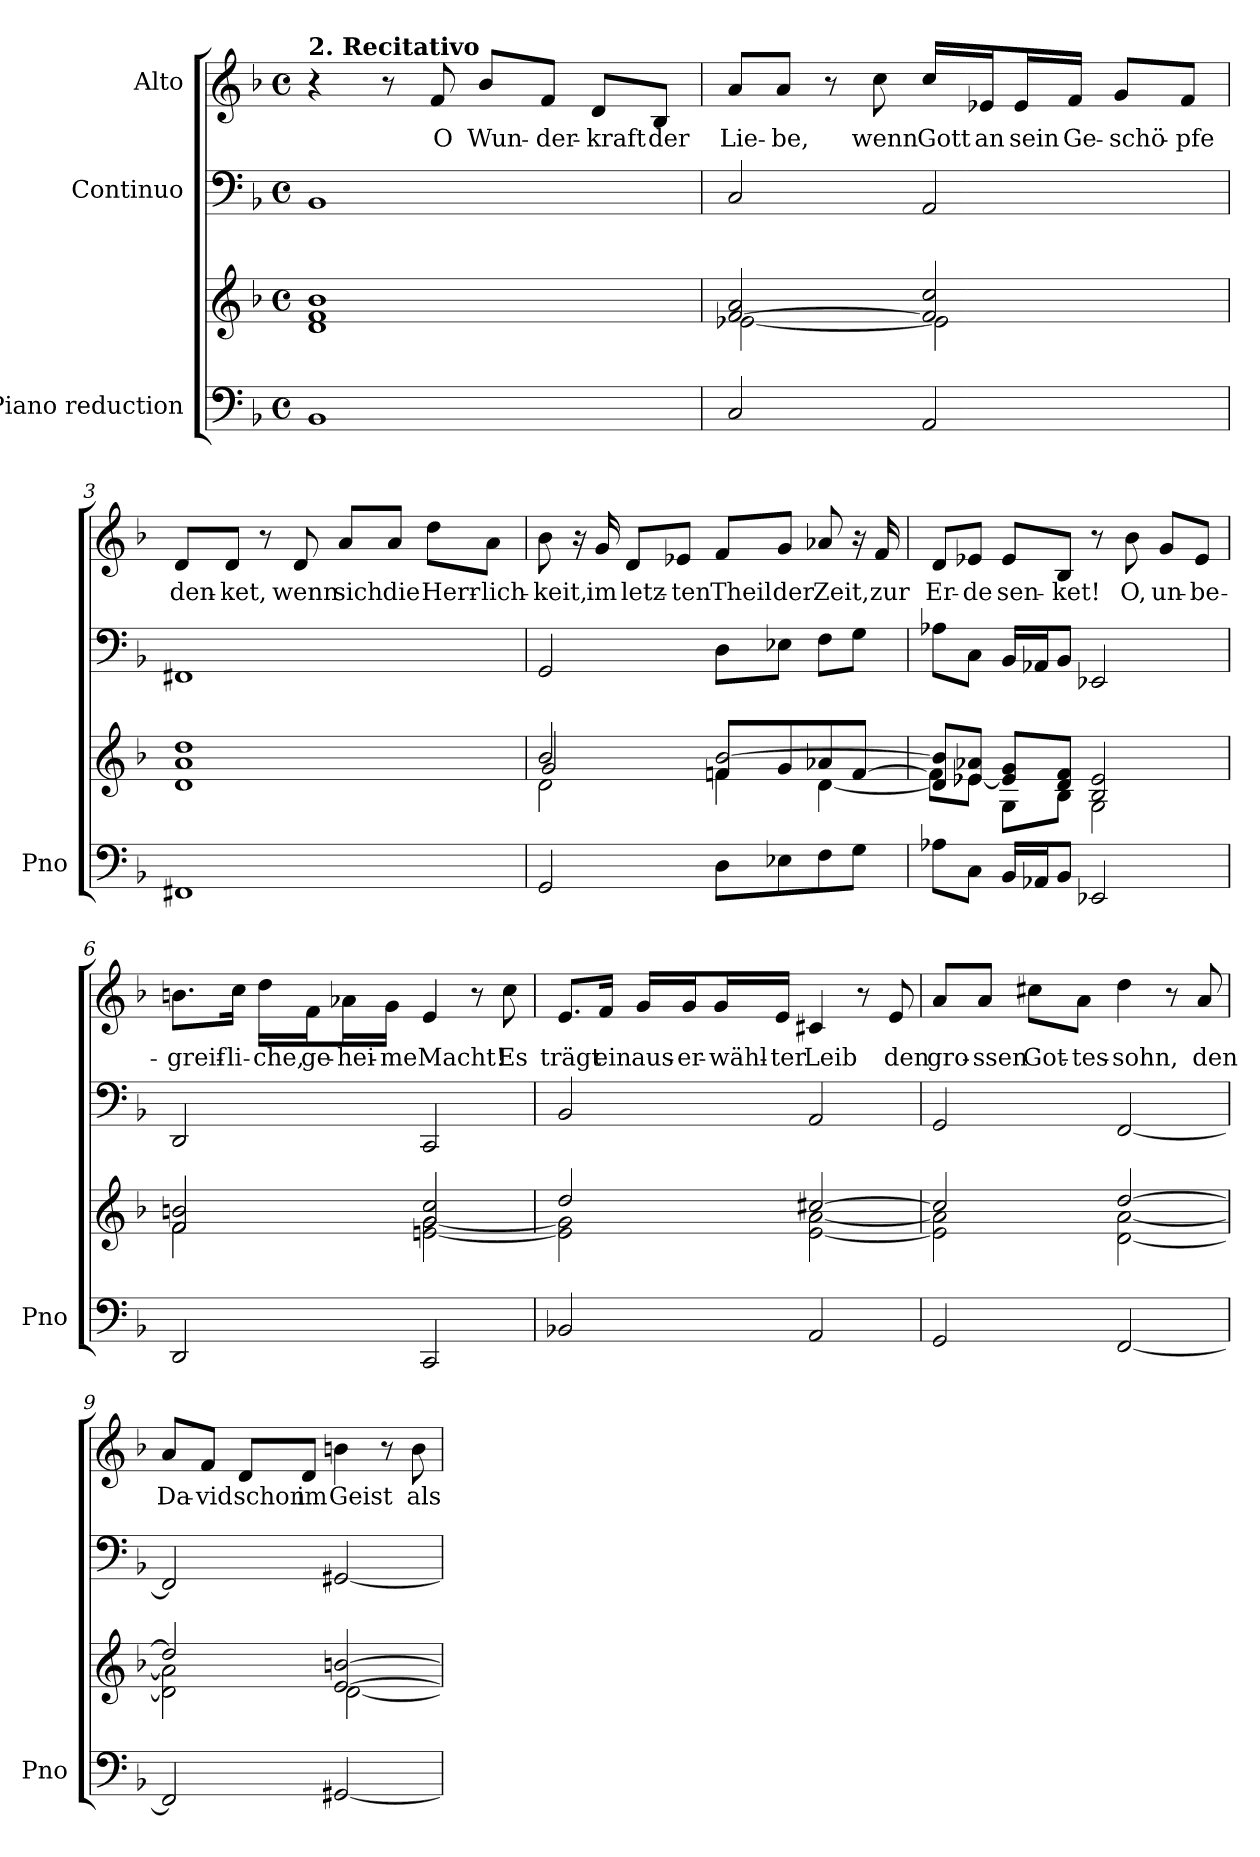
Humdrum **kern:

**kern	**kern	**kern	**kern	**text
*part3	*part3	*part2	*part1	*part1
*staff4	*staff3	*staff2	*staff1	*staff1
*I"Piano reduction	*	*I"Continuo	*I"Alto	*
*I'Pno	*	*	*	*
*stria5	*stria5	*	*	*
*clefF4	*clefG2	*clefF4	*clefG2	*
*k[b-]	*k[b-]	*k[b-]	*k[b-]	*
*M4/4	*M4/4	*M4/4	*M4/4	*
*met(c)	*met(c)	*met(c)	*met(c)	*
=1	=1	=1	=1	=1
!	!	!	!LO:TX:a:B:t=2. Recitativo	!
1BB-	1d 1f 1b-	1BB-	4r	.
.	.	.	8r	.
!	!	!	!	!LO:LY:b
.	.	.	8f/	O
!	!	!	!	!LO:LY:b
.	.	.	8b-/L	Wun-
!	!	!	!	!LO:LY:b
.	.	.	8f/J	der-
!	!	!	!	!LO:LY:b
.	.	.	8d/L	kraft
!	!	!	!	!LO:LY:b
.	.	.	8B-/J	der
=2	=2	=2	=2	=2
*	*^	*	*	*
!	!	!	!	!	!LO:LY:b
2C/	[2f/ 2a/	[2e-X\	2C/	8a/L	Lie-
!	!	!	!	!	!LO:LY:b
.	.	.	.	8a/J	be,
.	.	.	.	8r	.
!	!	!	!	!	!LO:LY:b
.	.	.	.	8cc\	wenn
!	!	!	!	!	!LO:LY:b
2AA/	2f/] 2cc/	2e-\]	2AA/	16cc/LL	Gott
!	!	!	!	!	!LO:LY:b
.	.	.	.	16e-X/J	an
!	!	!	!	!	!LO:LY:b
.	.	.	.	16e-/L	sein
!	!	!	!	!	!LO:LY:b
.	.	.	.	16f/JJ	Ge-
!	!	!	!	!	!LO:LY:b
.	.	.	.	8g/L	schö-
!	!	!	!	!	!LO:LY:b
.	.	.	.	8f/J	pfe
=3	=3	=3	=3	=3	=3
!	!	!	!	!	!LO:LY:b
1FF#X	1a 1dd	1d	1FF#X	8d/L	den-
!	!	!	!	!	!LO:LY:b
.	.	.	.	8d/J	ket,
.	.	.	.	8r	.
!	!	!	!	!	!LO:LY:b
.	.	.	.	8d/	wenn
!	!	!	!	!	!LO:LY:b
.	.	.	.	8a/L	sich
!	!	!	!	!	!LO:LY:b
.	.	.	.	8a/J	die
!	!	!	!	!	!LO:LY:b
.	.	.	.	8dd\L	Herr-
!	!	!	!	!	!LO:LY:b
.	.	.	.	8a\J	lich-
=4	=4	=4	=4	=4	=4
*	*	*^	*	*	*
!	!	!	!	!	!	!LO:LY:b
2GG/	2b-/	2d\	2g/	2GG/	8b-\	keit,
.	.	.	.	.	16r	.
!	!	!	!	!	!	!LO:LY:b
.	.	.	.	.	16g/	im
!	!	!	!	!	!	!LO:LY:b
.	.	.	.	.	8d/L	letz-
!	!	!	!	!	!	!LO:LY:b
.	.	.	.	.	8e-X/J	ten
!	!	!	!	!	!	!LO:LY:b
8D\L	[2b-/	4fn\	8f/L	8D\L	8f/L	Theil
!	!	!	!	!	!	!LO:LY:b
8E-X\	.	.	8g/	8E-X\J	8g/J	der
!	!	!	!	!	!	!LO:LY:b
8F\	.	[4d\	8a-X/	8F\L	8a-X/	Zeit,
8G\J	.	.	[8f/J	8G\J	16r	.
!	!	!	!	!	!	!LO:LY:b
.	.	.	.	.	16f/	zur
*	*	*v	*v	*	*	*
!!LO:LB:g=z
=5	=5	=5	=5	=5	=5
!	!	!	!	!	!LO:LY:b
8A-X\L	8d/] 8b-/]L	8f\L]	8A-X\L	8d/L	Er-
!	!	!	!	!	!LO:LY:b
8C\J	8e-X/ 8a-X/J	[8e-\J	8C\J	8e-X/J	de
!	!	!	!	!	!LO:LY:b
16BB-/LL	8e-/] 8g/L	8G\L	16BB-/LL	8e-/L	sen-
16AA-X/J	.	.	16AA-X/J	.	.
!	!	!	!	!	!LO:LY:b
8BB-/J	8d/ 8f/J	8B-\J	8BB-/J	8B-/J	ket!
2EE-X/	2B-/ 2e-/	2G\	2EE-X/	8r	.
!	!	!	!	!	!LO:LY:b
.	.	.	.	8b-\	O,
!	!	!	!	!	!LO:LY:b
.	.	.	.	8g/L	un-
!	!	!	!	!	!LO:LY:b
.	.	.	.	8e-/J	be-
=6	=6	=6	=6	=6	=6
!	!	!	!	!	!LO:LY:b
2DD/	2f/ 2bn/	2f\	2DD/	8.bn\L	greif-
!	!	!	!	!	!LO:LY:b
.	.	.	.	16cc\Jk	li-
!	!	!	!	!	!LO:LY:b
.	.	.	.	16dd\LL	che,
!	!	!	!	!	!LO:LY:b
.	.	.	.	16f\J	ge-
!	!	!	!	!	!LO:LY:b
.	.	.	.	16a-X\L	hei-
!	!	!	!	!	!LO:LY:b
.	.	.	.	16g\JJ	me
!	!	!	!	!	!LO:LY:b
2CC/	2g/ 2cc/	[2en\ [2g\	2CC/	4e/	Macht!
.	.	.	.	8r	.
!	!	!	!	!	!LO:LY:b
.	.	.	.	8cc\	Es
=7	=7	=7	=7	=7	=7
!	!	!	!	!	!LO:LY:b
2BB-X/	2dd/	2e\] 2g\]	2BB-/	8.e/L	trägt
!	!	!	!	!	!LO:LY:b
.	.	.	.	16f/Jk	ein
!	!	!	!	!	!LO:LY:b
.	.	.	.	16g/LL	aus-
!	!	!	!	!	!LO:LY:b
.	.	.	.	16g/J	er-
!	!	!	!	!	!LO:LY:b
.	.	.	.	16g/L	wähl-
!	!	!	!	!	!LO:LY:b
.	.	.	.	16e/JJ	ter
!	!	!	!	!	!LO:LY:b
2AA/	[2cc#X/	[2e\ [2a\	2AA/	4c#X/	Leib
.	.	.	.	8r	.
!	!	!	!	!	!LO:LY:b
.	.	.	.	8e/	den
=8	=8	=8	=8	=8	=8
!	!	!	!	!	!LO:LY:b
2GG/	2cc#/]	2e\] 2a\]	2GG/	8a/L	gro-
!	!	!	!	!	!LO:LY:b
.	.	.	.	8a/J	ssen
!	!	!	!	!	!LO:LY:b
.	.	.	.	8cc#X\L	Got-
!	!	!	!	!	!LO:LY:b
.	.	.	.	8a\J	tes-
!	!	!	!	!	!LO:LY:b
[2FF/	[2dd/	[2d\ [2a\	[2FF/	4dd\	sohn,
.	.	.	.	8r	.
!	!	!	!	!	!LO:LY:b
.	.	.	.	8a/	den
=9	=9	=9	=9	=9	=9
!	!	!	!	!	!LO:LY:b
2FF/]	2dd/]	2d\] 2a\]	2FF/]	8a/L	Da-
!	!	!	!	!	!LO:LY:b
.	.	.	.	8f/J	vid
!	!	!	!	!	!LO:LY:b
.	.	.	.	8d/L	schon
!	!	!	!	!	!LO:LY:b
.	.	.	.	8d/J	im
!	!	!	!	!	!LO:LY:b
[2GG#X/	[2e/ [2bn/	[2d\	[2GG#X/	4bn\	Geist
.	.	.	.	8r	.
!	!	!	!	!	!LO:LY:b
.	.	.	.	8b\	als
*	*v	*v	*	*	*
=	=	=	=	=
*-	*-	*-	*-	*-
